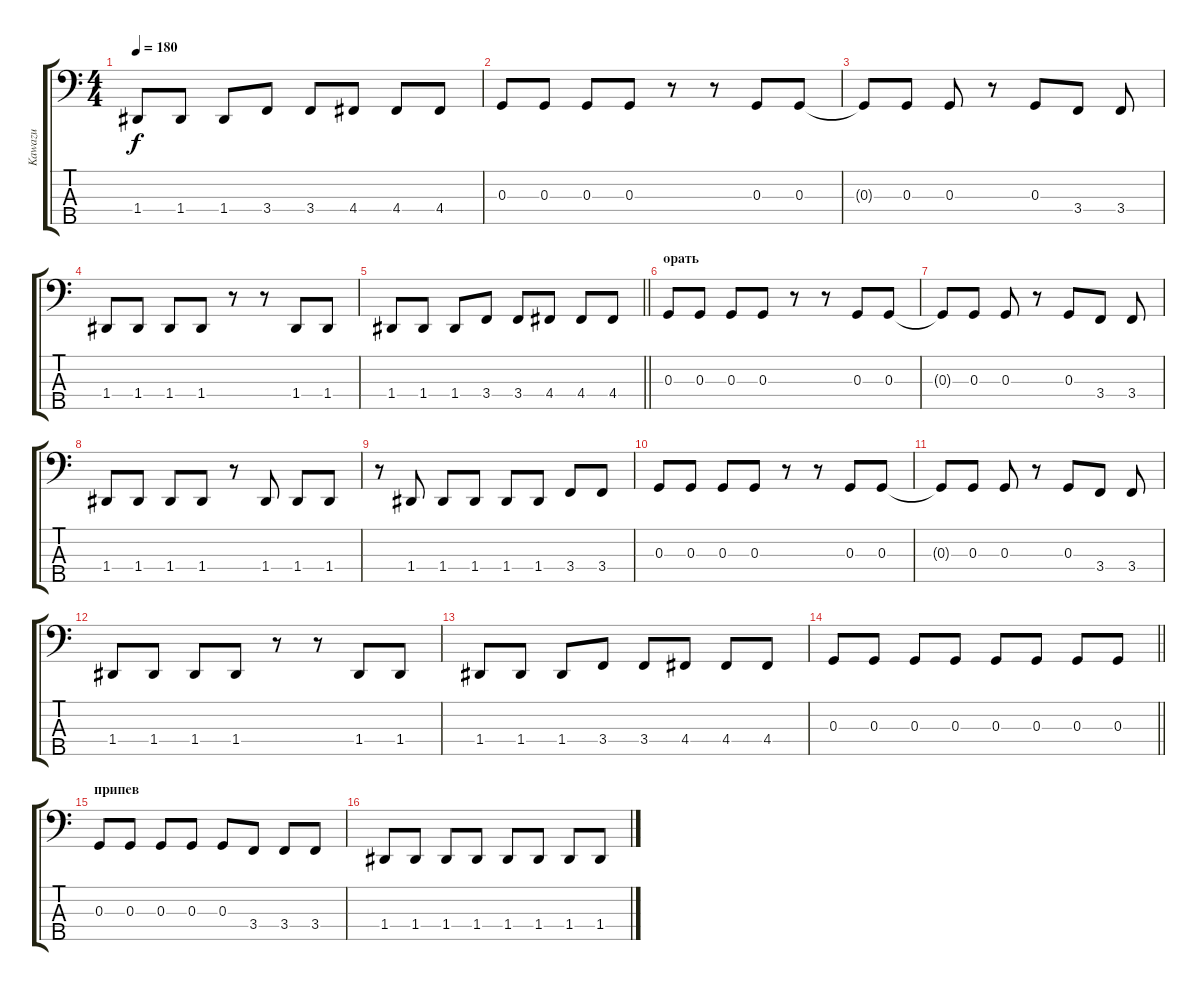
\track ("Kawazu" "Kawazu") {instrument electricbasspick}
\staff {score tabs}
\tuning (F2 C2 G1 D1 A0) {hide}
\ts (4 4)
\tempo 180
\clef f4
\ks c
1.4.8{dy f} 1.4.8 1.4.8 3.4.8 3.4.8 4.4.8 4.4.8 4.4.8 |
0.3.8 0.3.8 0.3.8 0.3.8 r.8 r.8 0.3.8 0.3.8 |
0.3{t}.8 0.3.8 0.3.8 r.8 0.3.8 3.4.8 3.4.8 |
1.4.8 1.4.8 1.4.8 1.4.8 r.8 r.8 1.4.8 1.4.8 |
\barLineRight lightlight
1.4.8 1.4.8 1.4.8 3.4.8 3.4.8 4.4.8 4.4.8 4.4.8 |
\section ("" "орать")
0.3.8 0.3.8 0.3.8 0.3.8 r.8 r.8 0.3.8 0.3.8 |
0.3{t}.8 0.3.8 0.3.8 r.8 0.3.8 3.4.8 3.4.8 |
1.4.8 1.4.8 1.4.8 1.4.8 r.8 1.4.8 1.4.8 1.4.8 |
r.8 1.4.8 1.4.8 1.4.8 1.4.8 1.4.8 3.4.8 3.4.8 |
0.3.8 0.3.8 0.3.8 0.3.8 r.8 r.8 0.3.8 0.3.8 |
0.3{t}.8 0.3.8 0.3.8 r.8 0.3.8 3.4.8 3.4.8 |
1.4.8 1.4.8 1.4.8 1.4.8 r.8 r.8 1.4.8 1.4.8 |
1.4.8 1.4.8 1.4.8 3.4.8 3.4.8 4.4.8 4.4.8 4.4.8 |
\barLineRight lightlight
0.3.8 0.3.8 0.3.8 0.3.8 0.3.8 0.3.8 0.3.8 0.3.8 |
\section ("" "припев")
0.3.8 0.3.8 0.3.8 0.3.8 0.3.8 3.4.8 3.4.8 3.4.8 |
1.4.8 1.4.8 1.4.8 1.4.8 1.4.8 1.4.8 1.4.8 1.4.8
